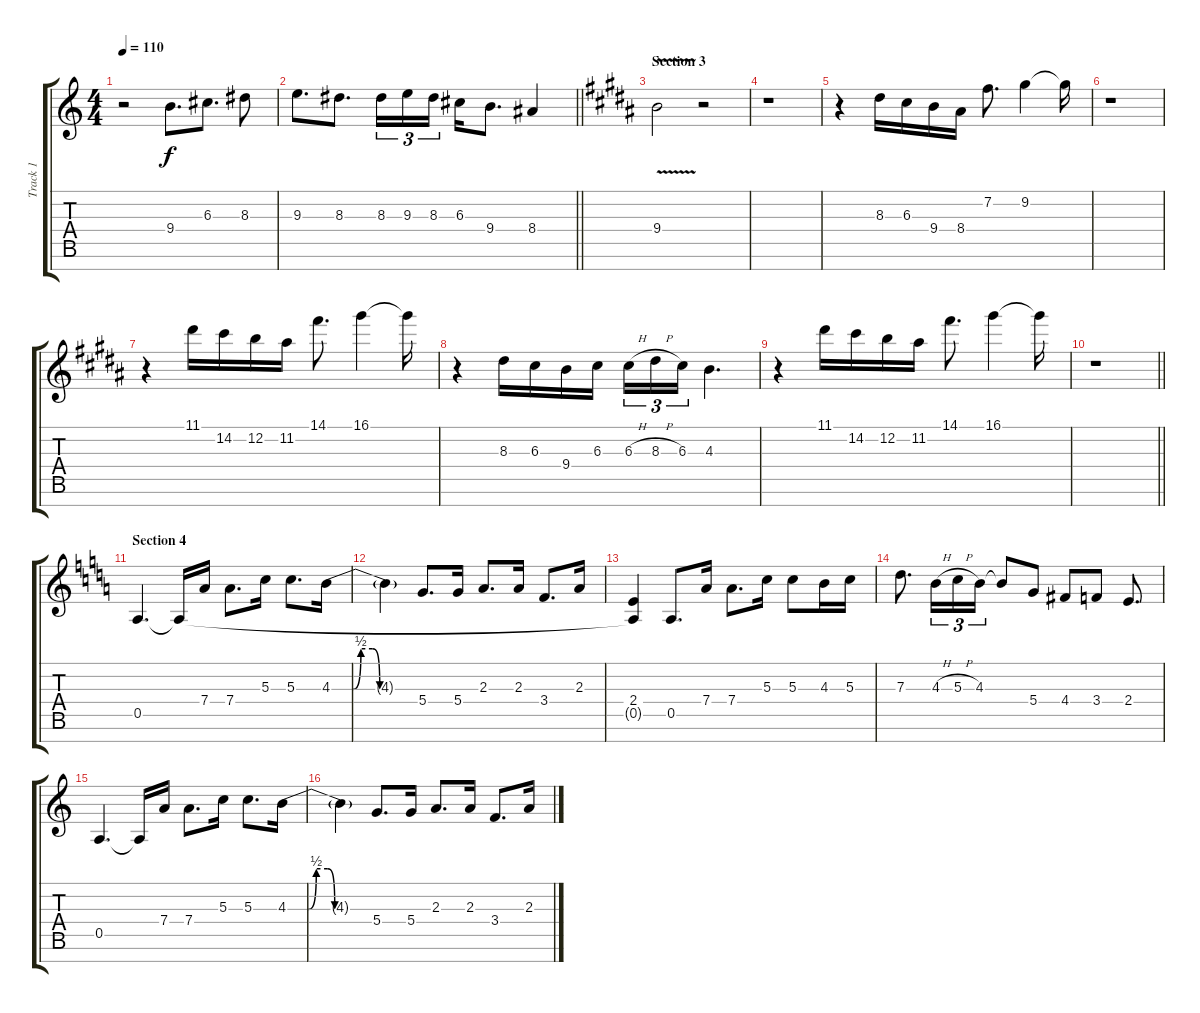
\track ("Track 1" "Track 1") {instrument acousticguitarsteel}
\staff {score tabs}
\tuning (E4 B3 G3 D3 A2 E2 B1) {hide}
\ts (4 4)
\tempo 110
\clef g2
\ks c
r.2{dy f} 9.4.8{d} 6.3.8{d} 8.3.8 |
\barLineRight lightlight
9.3.8{d} 8.3.8{d} 8.3.16{tu (3 2)} 9.3.16{tu (3 2)} 8.3.16{tu (3 2)} 6.3.16 9.4.8{d} 8.4.4 |
\section ("" "Section 3")
\ks b
9.4{v}.2 r.2 |
r.1 |
r.4 8.3.16 6.3.16 9.4.16 8.4.16 7.2.8{d} 9.2.4 9.2{t}.16 |
r.1 |
r.4 11.1.16 14.2.16 12.2.16 11.2.16 14.1.8{d} 16.1.4 16.1{t}.16 |
r.4 8.3.16 6.3.16 9.4.16 6.3.16 6.3{h}.16{tu (3 2)} 8.3{h}.16{tu (3 2)} 6.3.16{tu (3 2)} 4.3.4{d} |
r.4 11.1.16 14.2.16 12.2.16 11.2.16 14.1.8{d} 16.1.4 16.1{t}.16 |
\barLineRight lightlight
r.1 |
\section ("" "Section 4")
\ks c
0.5.4{d instrument acousticguitarsteel} 0.5{t}.16 7.4.16 7.4.8{d} 5.3.16 5.3.8{d} 4.3{be (custom 0 0 10 0 14 0 20 2 28 2 33 0 60 0)}.16 |
4.3{t}.4 5.4.8{d} 5.4.16 2.3.8{d} 2.3.16 3.4.8{d} 2.3.16 |
(2.4 0.5{t}).4 0.5.8{d} 7.4.16 7.4.8{d} 5.3.16 5.3.8 4.3.16 5.3.16 |
7.3.8{d} 4.3{h}.16{tu (3 2)} 5.3{h}.16{tu (3 2)} 4.3.16{tu (3 2)} 4.3{t}.8 5.4.8 4.4.8 3.4.8 2.4.8{d} |
0.5.4{d} 0.5{t}.16 7.4.16 7.4.8{d} 5.3.16 5.3.8{d} 4.3{be (custom 0 0 10 0 14 0 20 2 28 2 33 0 60 0)}.16 |
4.3{t}.4 5.4.8{d} 5.4.16 2.3.8{d} 2.3.16 3.4.8{d} 2.3.16
